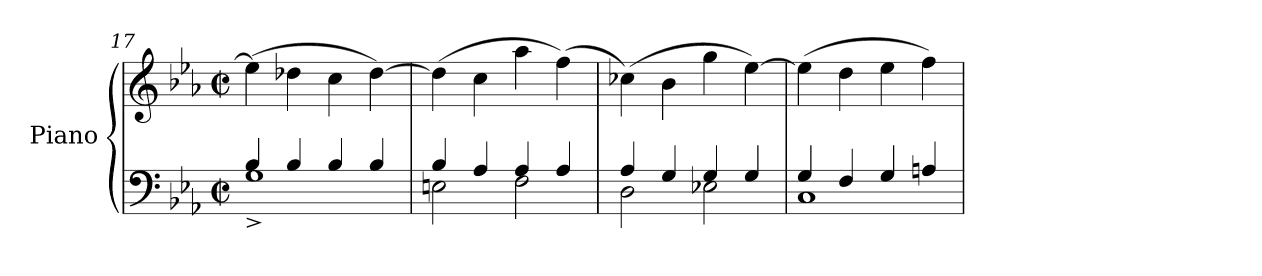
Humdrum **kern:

**kern	**kern
*part1	*part1
*staff2	*staff1
*I"Piano	*
*I'Pno.	*
*clefF4	*clefG2
*k[b-e-a-]	*k[b-e-a-]
*M2/2	*M2/2
*met(c|)	*met(c|)
=17	=17
*^	*
4B-/	1G^	(>4ee-\]
4B-/	.	4dd-X\
4B-/	.	4cc\
4B-/	.	[4dd-\)
=18	=18	=18
4B-/	2En\	(>4dd-\]
4A-/	.	4cc\
4A-/	2F\	4aa-\
4A-/	.	(>4ff\)
=19	=19	=19
4A-/	2D\	(>4cc-X\)
4G/	.	4b-\
4G/	2E-X\	4gg\
4G/	.	[4ee-\)
=20	=20	=20
4G/	1C	(>4ee-\]
4F/	.	4dd\
4G/	.	4ee-\
4An/	.	4ff\)
*v	*v	*
=	=
*-	*-
